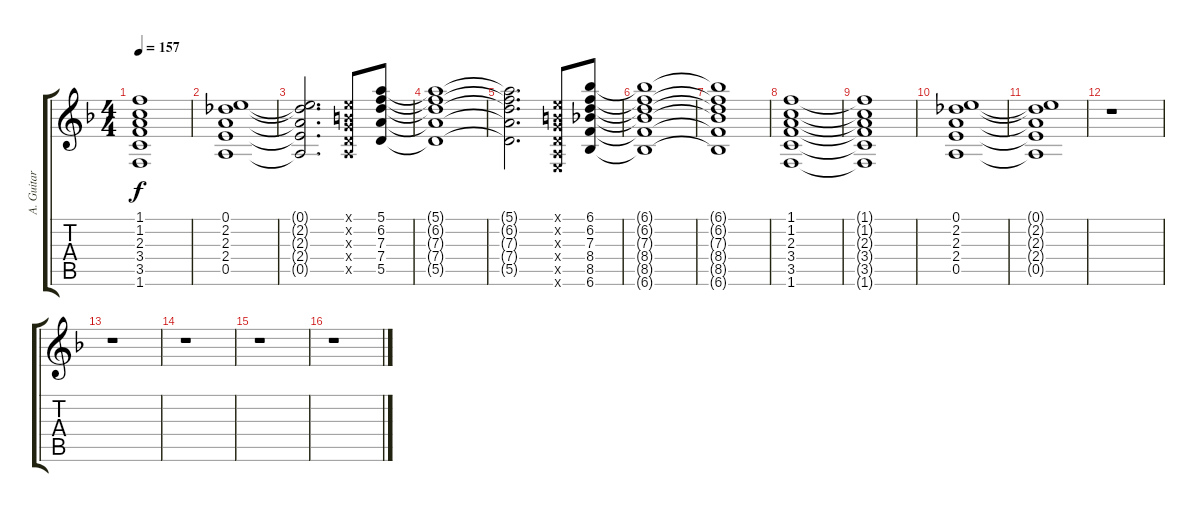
\track ("A. Guitar" "A. Guitar") {instrument acousticguitarsteel}
\staff {score tabs}
\tuning (E4 B3 G3 D3 A2 E2) {hide}
\ts (4 4)
\tempo 157
\clef g2
\ks f
(1.1{t} 1.2{t} 2.3{t} 3.4{t} 3.5{t} 1.6{t}).1{dy f} |
(0.1 2.2 2.3 2.4 0.5).1 |
(0.1{t} 2.2{t} 2.3{t} 2.4{t} 0.5{t}).2{d} (0.1{x} 0.2{x} 0.3{x} 0.4{x} 0.5{x}).8 (5.1 6.2 7.3 7.4 5.5).8 |
(5.1{t} 6.2{t} 7.3{t} 7.4{t} 5.5{t}).1 |
(5.1{t} 6.2{t} 7.3{t} 7.4{t} 5.5{t}).2{d} (0.1{x} 0.2{x} 0.3{x} 0.4{x} 0.5{x} 0.6{x}).8 (6.1 6.2 7.3 8.4 8.5 6.6).8 |
(6.1{t} 6.2{t} 7.3{t} 8.4{t} 8.5{t} 6.6{t}).1 |
(6.1{t} 6.2{t} 7.3{t} 8.4{t} 8.5{t} 6.6{t}).1 |
(1.1 1.2 2.3 3.4 3.5 1.6).1 |
(1.1{t} 1.2{t} 2.3{t} 3.4{t} 3.5{t} 1.6{t}).1 |
(0.1 2.2 2.3 2.4 0.5).1 |
(0.1{t} 2.2{t} 2.3{t} 2.4{t} 0.5{t}).1 |
r.1 |
r.1 |
r.1 |
r.1 |
r.1
